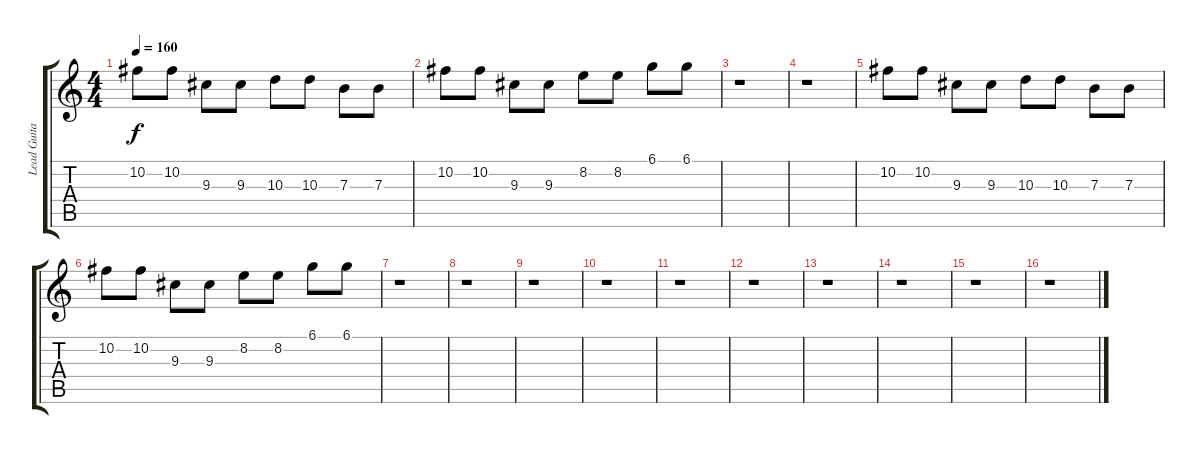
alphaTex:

\track ("Lead Guitar" "Lead Guita") {instrument distortionguitar}
\staff {score tabs}
\tuning (Db4 Ab3 E3 B2 Gb2 B1) {hide}
\ts (4 4)
\tempo 160
\clef g2
\ks c
10.2.8{dy f} 10.2.8 9.3.8 9.3.8 10.3.8 10.3.8 7.3.8 7.3.8 |
10.2.8 10.2.8 9.3.8 9.3.8 8.2.8 8.2.8 6.1.8 6.1.8 |
r.1 |
r.1 |
10.2.8 10.2.8 9.3.8 9.3.8 10.3.8 10.3.8 7.3.8 7.3.8 |
10.2.8 10.2.8 9.3.8 9.3.8 8.2.8 8.2.8 6.1.8 6.1.8 |
r.1 |
r.1 |
r.1 |
r.1 |
r.1 |
r.1 |
r.1 |
r.1 |
r.1 |
r.1
